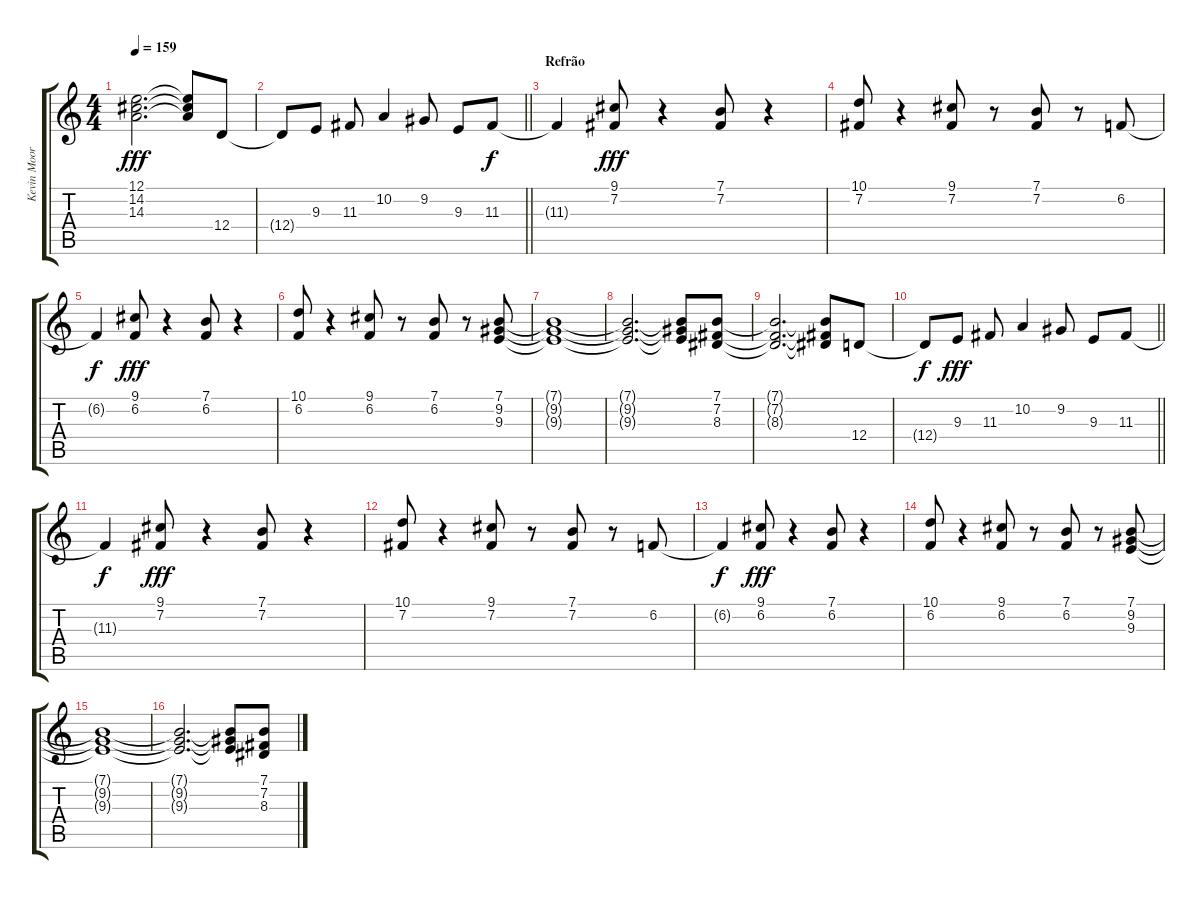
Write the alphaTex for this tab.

\track ("Kevin Moore" "Kevin Moor") {instrument churchorgan}
\staff {score tabs}
\tuning (E4 B3 G3 D3 A2 E2) {hide}
\ts (4 4)
\tempo 159
\clef g2
\ks c
(12.1{t} 14.2{t} 14.3{t}).2{d dy fff} (12.1{t} 14.2{t} 14.3{t}).8 12.4.8 |
\barLineRight lightlight
12.4{t}.8 9.3.8 11.3.8 10.2.4 9.2.8 9.3.8 11.3.8{dy f} |
\section ("" "Refrão")
11.3{t}.4 (9.1 7.2).8{dy fff} r.4 (7.1 7.2).8 r.4 |
(10.1 7.2).8 r.4 (9.1 7.2).8 r.8 (7.1 7.2).8 r.8 6.2.8 |
6.2{t}.4{dy f} (9.1 6.2).8{dy fff} r.4 (7.1 6.2).8 r.4 |
(10.1 6.2).8 r.4 (9.1 6.2).8 r.8 (7.1 6.2).8 r.8 (7.1 9.2 9.3).8 |
(7.1{t} 9.2{t} 9.3{t}).1 |
(7.1{t} 9.2{t} 9.3{t}).2{d} (7.1{t} 9.2{t} 9.3{t}).8 (7.1 7.2 8.3).8 |
(7.1{t} 7.2{t} 8.3{t}).2{d} (7.1{t} 7.2{t} 8.3{t}).8 12.4.8 |
\barLineRight lightlight
12.4{t}.8{dy f} 9.3.8{dy fff} 11.3.8 10.2.4 9.2.8 9.3.8 11.3.8 |
11.3{t}.4{dy f} (9.1 7.2).8{dy fff} r.4 (7.1 7.2).8 r.4 |
(10.1 7.2).8 r.4 (9.1 7.2).8 r.8 (7.1 7.2).8 r.8 6.2.8 |
6.2{t}.4{dy f} (9.1 6.2).8{dy fff} r.4 (7.1 6.2).8 r.4 |
(10.1 6.2).8 r.4 (9.1 6.2).8 r.8 (7.1 6.2).8 r.8 (7.1 9.2 9.3).8 |
(7.1{t} 9.2{t} 9.3{t}).1 |
(7.1{t} 9.2{t} 9.3{t}).2{d} (7.1{t} 9.2{t} 9.3{t}).8 (7.1 7.2 8.3).8
